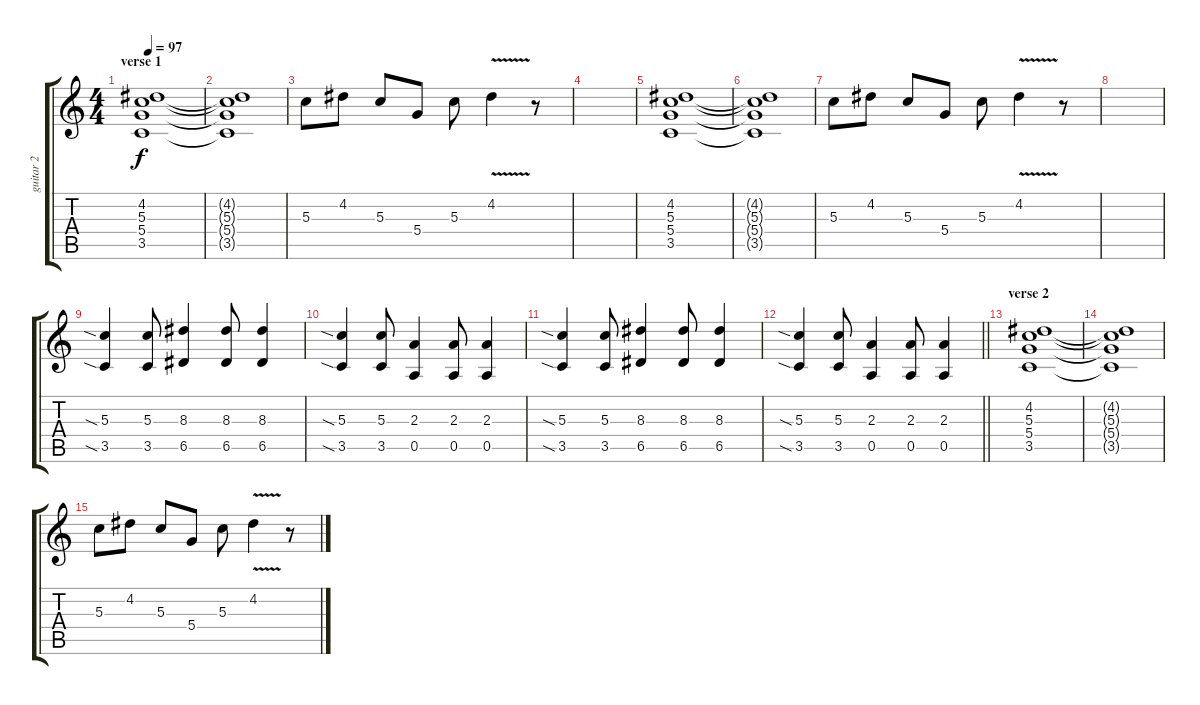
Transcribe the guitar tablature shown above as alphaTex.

\track ("guitar 2" "guitar 2") {instrument electricguitarjazz}
\staff {score tabs}
\tuning (E4 B3 G3 D3 A2 E2) {hide}
\ts (4 4)
\section ("" "verse 1")
\tempo 97
\clef g2
\ks c
(4.2 5.3 5.4 3.5).1{dy f} |
(4.2{t} 5.3{t} 5.4{t} 3.5{t}).1 |
5.3.8 4.2.8 5.3.8 5.4.8 5.3.8 4.2{v}.4 r.8 |
|
(4.2 5.3 5.4 3.5).1 |
(4.2{t} 5.3{t} 5.4{t} 3.5{t}).1 |
5.3.8 4.2.8 5.3.8 5.4.8 5.3.8 4.2{v}.4 r.8 |
|
(5.3{sia} 3.5{sia}).4 (5.3 3.5).8 (8.3 6.5).4 (8.3 6.5).8 (8.3 6.5).4 |
(5.3{sia} 3.5{sia}).4 (5.3 3.5).8 (2.3 0.5).4 (2.3 0.5).8 (2.3 0.5).4 |
(5.3{sia} 3.5{sia}).4 (5.3 3.5).8 (8.3 6.5).4 (8.3 6.5).8 (8.3 6.5).4 |
\barLineRight lightlight
(5.3{sia} 3.5{sia}).4 (5.3 3.5).8 (2.3 0.5).4 (2.3 0.5).8 (2.3 0.5).4 |
\section ("" "verse 2")
(4.2 5.3 5.4 3.5).1 |
(4.2{t} 5.3{t} 5.4{t} 3.5{t}).1 |
5.3.8 4.2.8 5.3.8 5.4.8 5.3.8 4.2{v}.4 r.8
